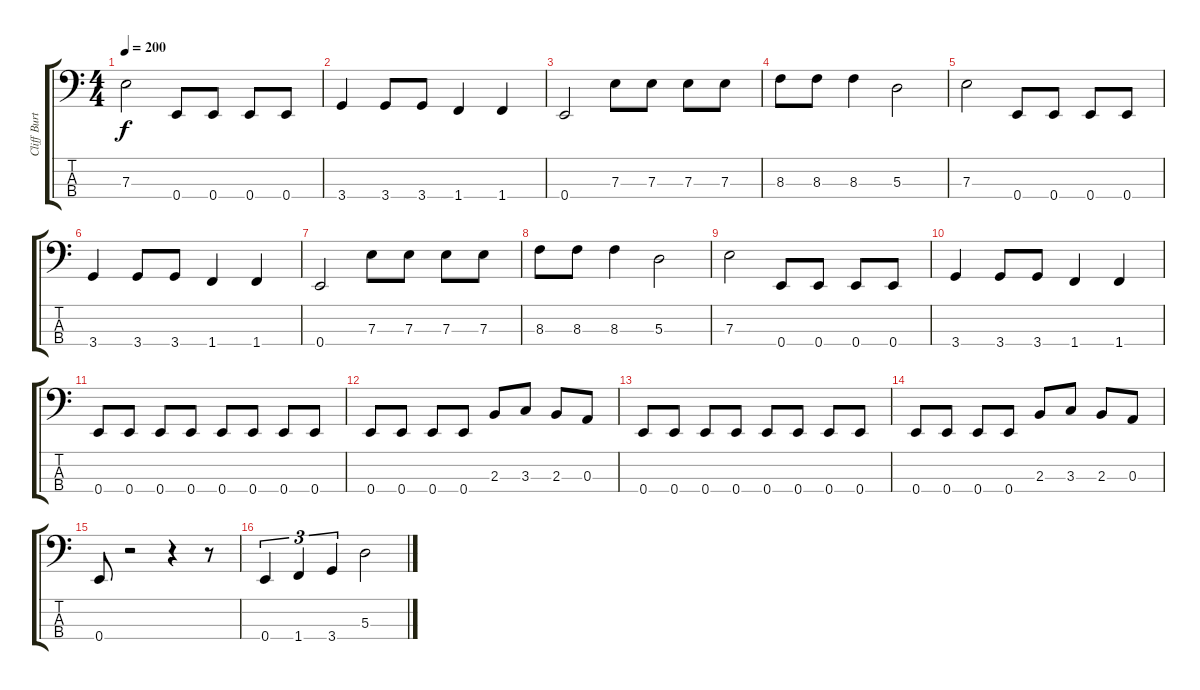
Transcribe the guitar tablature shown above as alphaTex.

\track ("Cliff Burton (Bass)" "Cliff Burt") {instrument electricbasspick}
\staff {score tabs}
\tuning (G2 D2 A1 E1) {hide}
\ts (4 4)
\tempo 200
\clef f4
\ks c
7.3.2{dy f} 0.4.8 0.4.8 0.4.8 0.4.8 |
3.4.4 3.4.8 3.4.8 1.4.4 1.4.4 |
0.4.2 7.3.8 7.3.8 7.3.8 7.3.8 |
8.3.8 8.3.8 8.3.4 5.3.2 |
7.3.2 0.4.8 0.4.8 0.4.8 0.4.8 |
3.4.4 3.4.8 3.4.8 1.4.4 1.4.4 |
0.4.2 7.3.8 7.3.8 7.3.8 7.3.8 |
8.3.8 8.3.8 8.3.4 5.3.2 |
7.3.2 0.4.8 0.4.8 0.4.8 0.4.8 |
3.4.4 3.4.8 3.4.8 1.4.4 1.4.4 |
0.4.8 0.4.8 0.4.8 0.4.8 0.4.8 0.4.8 0.4.8 0.4.8 |
0.4.8 0.4.8 0.4.8 0.4.8 2.3.8 3.3.8 2.3.8 0.3.8 |
0.4.8 0.4.8 0.4.8 0.4.8 0.4.8 0.4.8 0.4.8 0.4.8 |
0.4.8 0.4.8 0.4.8 0.4.8 2.3.8 3.3.8 2.3.8 0.3.8 |
0.4.8 r.2 r.4 r.8 |
0.4.4{tu (3 2)} 1.4.4{tu (3 2)} 3.4.4{tu (3 2)} 5.3.2
